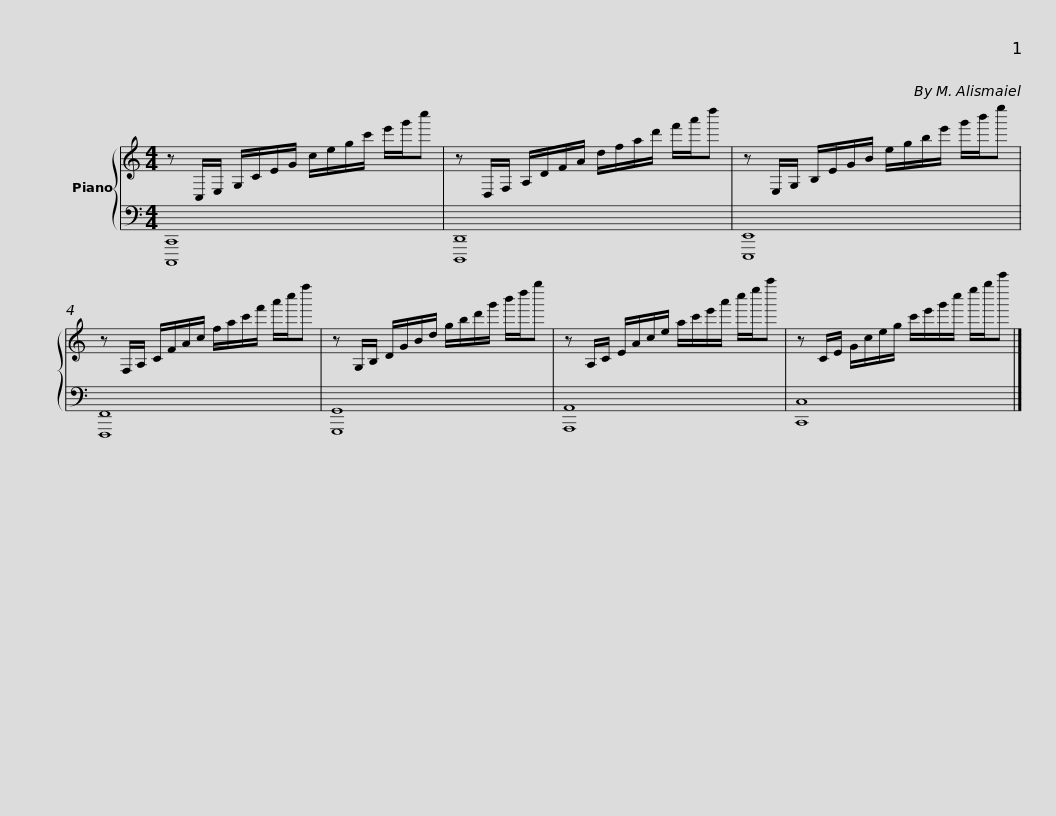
X:1
%%score { 1 | 2 }
L:1/8
M:4/4
I:linebreak $
K:C
V:1 treble
V:2 bass
V:1
 z C,/E,/ G,/C/E/G/ c/e/g/c'/ e'/g'/c'' | z D,/F,/ A,/D/F/A/ d/f/a/d'/ f'/a'/d'' |$ z E,/G,/ B,/E/G/B/ e/g/b/e'/ g'/b'/e'' | z F,/A,/ C/F/A/c/ f/a/c'/f'/ a'/c''/f'' |$ z G,/B,/ D/G/B/d/ g/b/d'/g'/ b'/d''/g'' | %5
 z A,/C/ E/A/c/e/ a/c'/e'/a'/ c''/e''/a'' |$ z C/E/ G/c/e/g/ c'/e'/g'/c''/ e''/g''/c''' |] %7
V:2
 [C,,,C,,]8 | [D,,,D,,]8 |$ [E,,,E,,]8 | [F,,,F,,]8 |$ [G,,,G,,]8 | %5
 [A,,,A,,]8 |$ [C,,C,]8 |] %7
